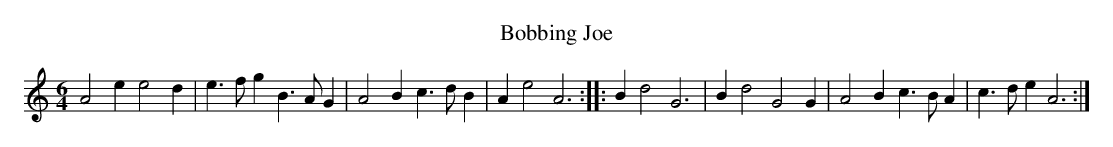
X:1
T:Bobbing Joe
M:6/4
L:1/4
K:AAeol
A2 e e2 d | e>fg B>AG | A2B c>dB | A e2 A3 :: B d2 G3 | B d2 G2 G | A2 B c>BA | c>de A3 :|
